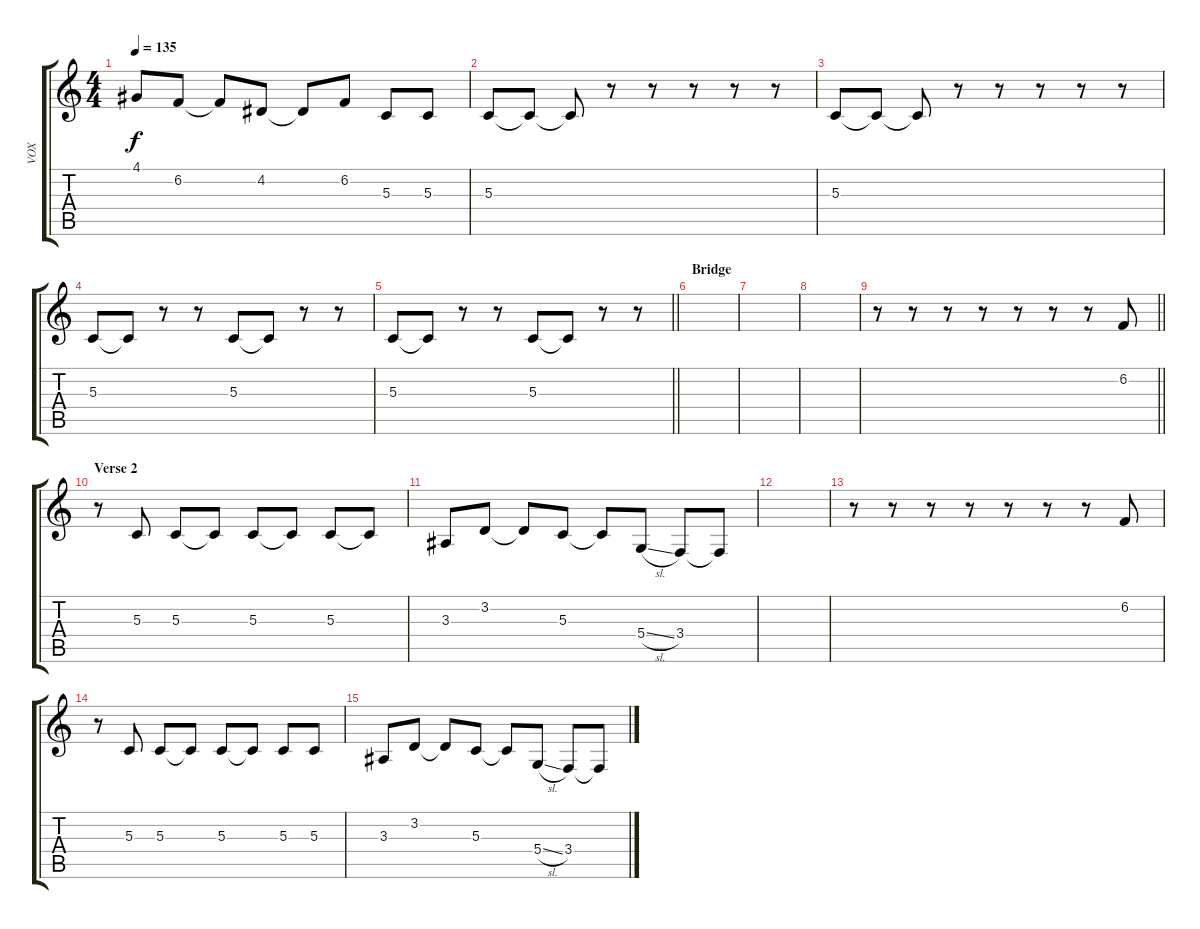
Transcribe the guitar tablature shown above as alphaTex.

\track ("VOX" "VOX") {instrument altosax}
\staff {score tabs}
\tuning (E4 B3 G3 D3 A2 E2) {hide}
\ts (4 4)
\tempo 135
\clef g2
\ks c
4.1{t}.8{dy f} 6.2.8 6.2{t}.8 4.2.8 4.2{t}.8 6.2.8 5.3.8 5.3.8 |
5.3.8 5.3{t}.8 5.3{t}.8 r.8 r.8 r.8 r.8 r.8 |
5.3.8 5.3{t}.8 5.3{t}.8 r.8 r.8 r.8 r.8 r.8 |
5.3.8 5.3{t}.8 r.8 r.8 5.3.8 5.3{t}.8 r.8 r.8 |
\barLineRight lightlight
5.3.8 5.3{t}.8 r.8 r.8 5.3.8 5.3{t}.8 r.8 r.8 |
\section ("" "Bridge")
|
|
|
\barLineRight lightlight
r.8 r.8 r.8 r.8 r.8 r.8 r.8 6.2.8 |
\section ("" "Verse 2")
r.8 5.3.8 5.3.8 5.3{t}.8 5.3.8 5.3{t}.8 5.3.8 5.3{t}.8 |
3.3.8 3.2.8 3.2{t}.8 5.3.8 5.3{t}.8 5.4{sl}.8 3.4.8 3.4{t}.8 |
|
r.8 r.8 r.8 r.8 r.8 r.8 r.8 6.2.8 |
r.8 5.3.8 5.3.8 5.3{t}.8 5.3.8 5.3{t}.8 5.3.8 5.3.8 |
3.3.8 3.2.8 3.2{t}.8 5.3.8 5.3{t}.8 5.4{sl}.8 3.4.8 3.4{t}.8
